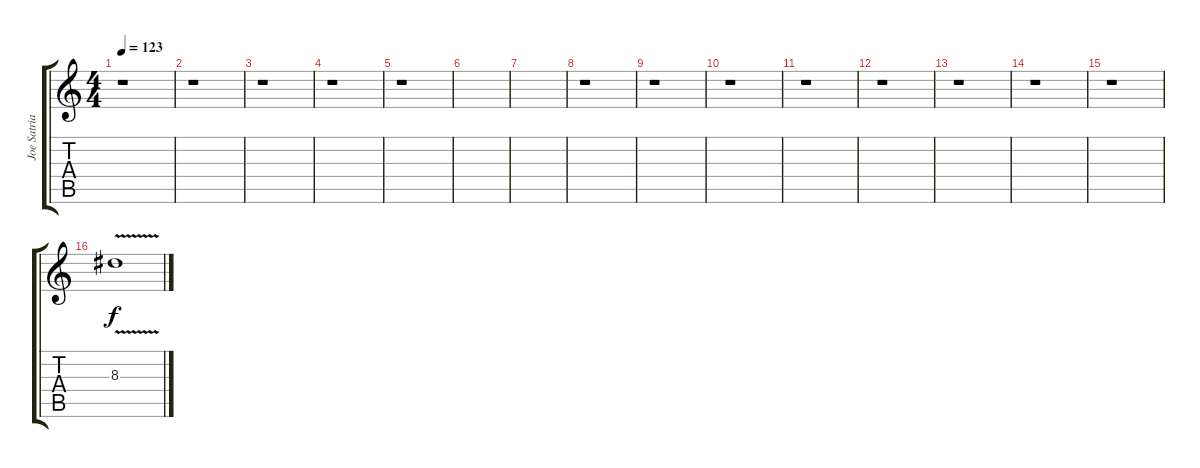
\track ("Joe Satriani (Lead)" "Joe Satria") {instrument distortionguitar}
\staff {score tabs}
\tuning (E4 B3 G3 D3 A2 E2) {hide}
\ts (4 4)
\tempo 123
\clef g2
\ks c
r.1{dy f} |
r.1 |
r.1 |
r.1 |
r.1 |
|
|
r.1 |
r.1 |
r.1 |
r.1 |
r.1 |
r.1 |
r.1 |
r.1 |
8.3{v}.1{volume 11}
